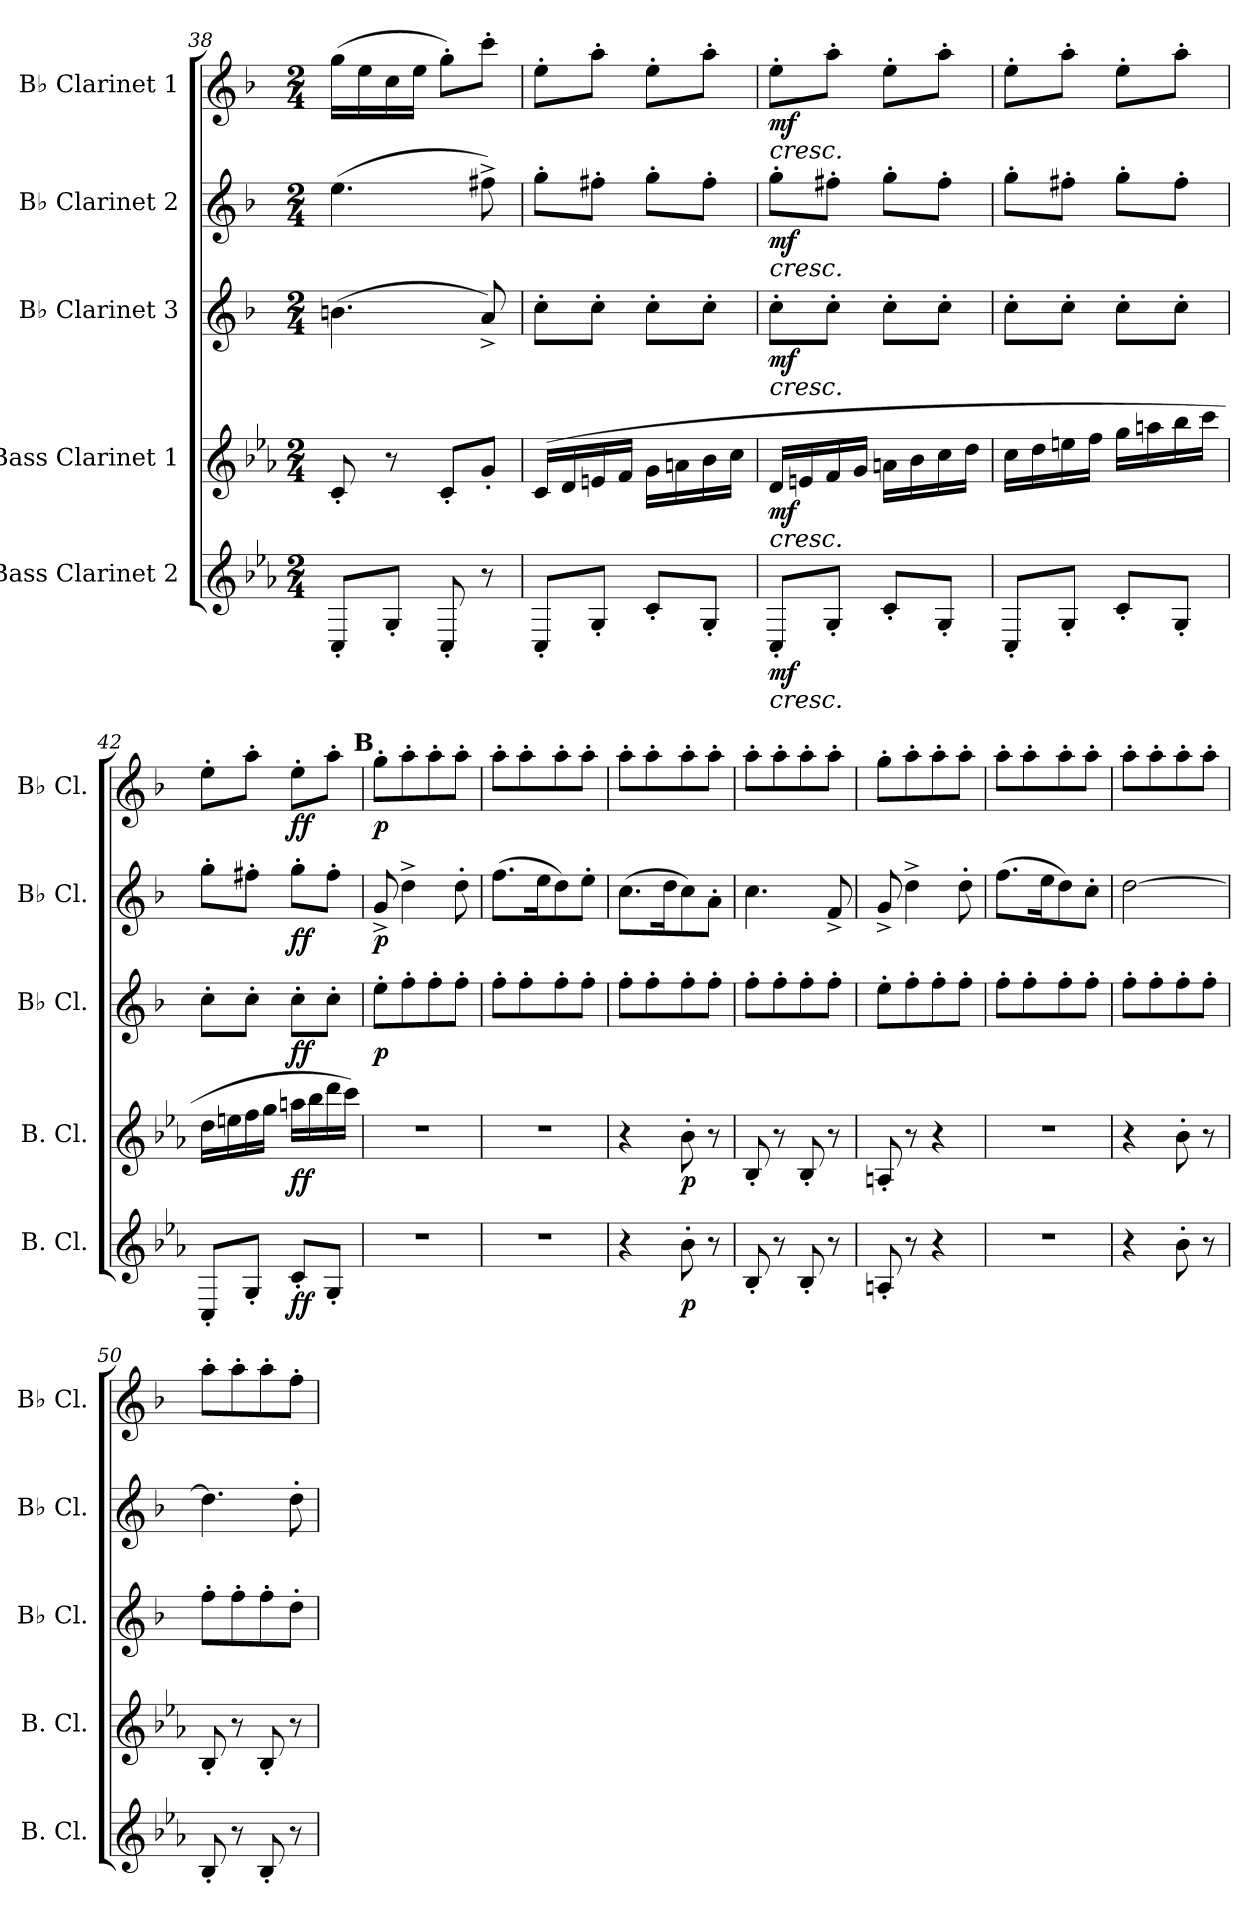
**kern	**dynam	**kern	**dynam	**kern	**dynam	**kern	**dynam	**kern	**dynam
*part5	*part5	*part4	*part4	*part3	*part3	*part2	*part2	*part1	*part1
*staff5	*staff5	*staff4	*staff4	*staff3	*staff3	*staff2	*staff2	*staff1	*staff1
*I"Bass Clarinet 2	*	*I"Bass Clarinet 1	*	*I"B♭ Clarinet 3	*	*I"B♭ Clarinet 2	*	*I"B♭ Clarinet 1	*
*I'B. Cl.	*	*I'B. Cl.	*	*I'B♭ Cl.	*	*I'B♭ Cl.	*	*I'B♭ Cl.	*
*clefG2	*	*clefG2	*	*clefG2	*	*clefG2	*	*clefG2	*
*ITrd8c14	*	*ITrd8c14	*	*ITrd1c2	*	*ITrd1c2	*	*ITrd1c2	*
*k[b-e-a-]	*	*k[b-e-a-]	*	*k[b-e-a-]	*	*k[b-e-a-]	*	*k[b-e-a-]	*
*M2/4	*	*M2/4	*	*M2/4	*	*M2/4	*	*M2/4	*
=38	=38	=38	=38	=38	=38	=38	=38	=38	=38
8CC'/L	.	8C'/	.	(>4.an\	.	(>4.dd\	.	(>16ff\LL	.
.	.	.	.	.	.	.	.	16dd\	.
8GG'/J	.	8r	.	.	.	.	.	16b-\	.
.	.	.	.	.	.	.	.	16dd\JJ	.
8CC'/	.	8C'/L	.	.	.	.	.	8ff'\L)	.
8r	.	8G'/J	.	8g^/)	.	8een^\)	.	8bb-'\J	.
=39	=39	=39	=39	=39	=39	=39	=39	=39	=39
8CC'/L	.	(>16C/LL	.	8b-'\L	.	8ff'\L	.	8dd'\L	.
.	.	16D/	.	.	.	.	.	.	.
8GG'/J	.	16En/	.	8b-'\J	.	8een'\J	.	8gg'\J	.
.	.	16F/JJ	.	.	.	.	.	.	.
8C'/L	.	16G\LL	.	8b-'\L	.	8ff'\L	.	8dd'\L	.
.	.	16An\	.	.	.	.	.	.	.
8GG'/J	.	16B-\	.	8b-'\J	.	8ee'\J	.	8gg'\J	.
.	.	16c\JJ	.	.	.	.	.	.	.
=40	=40	=40	=40	=40	=40	=40	=40	=40	=40
!	!LO:HP:b	!	!LO:HP:b	!	!LO:HP:b	!	!LO:HP:b	!	!LO:HP:b
!	!LO:DY:n=1:b	!	!LO:DY:n=1:b	!	!LO:DY:n=1:b	!	!LO:DY:n=1:b	!	!LO:DY:n=1:b
8CC'/L	< mf	16D/LL	< mf	8b-'\L	< mf	8ff'\L	< mf	8dd'\L	< mf
.	.	16En/	.	.	.	.	.	.	.
8GG'/J	.	16F/	.	8b-'\J	.	8een'\J	.	8gg'\J	.
.	.	16G/JJ	.	.	.	.	.	.	.
8C'/L	.	16An\LL	.	8b-'\L	.	8ff'\L	.	8dd'\L	.
.	.	16B-\	.	.	.	.	.	.	.
8GG'/J	.	16c\	.	8b-'\J	.	8ee'\J	.	8gg'\J	.
.	.	16d\JJ	.	.	.	.	.	.	.
!!LO:PB:g=z
=41	=41	=41	=41	=41	=41	=41	=41	=41	=41
8CC'/L	.	16c\LL	.	8b-'\L	.	8ff'\L	.	8dd'\L	.
.	.	16d\	.	.	.	.	.	.	.
8GG'/J	.	16en\	.	8b-'\J	.	8een'\J	.	8gg'\J	.
.	.	16f\JJ	.	.	.	.	.	.	.
8C'/L	.	16g\LL	.	8b-'\L	.	8ff'\L	.	8dd'\L	.
.	.	16an\	.	.	.	.	.	.	.
8GG'/J	.	16b-\	.	8b-'\J	.	8ee'\J	.	8gg'\J	.
.	.	16cc\JJ	.	.	.	.	.	.	.
=42	=42	=42	=42	=42	=42	=42	=42	=42	=42
8CC'/L	.	16d\LL	.	8b-'\L	.	8ff'\L	.	8dd'\L	.
.	.	16en\	.	.	.	.	.	.	.
8GG'/J	.	16f\	.	8b-'\J	.	8een'\J	.	8gg'\J	.
.	.	16g\JJ	.	.	.	.	.	.	.
!	!LO:DY:b	!	!LO:DY:b	!	!LO:DY:b	!	!LO:DY:b	!	!LO:DY:b
8C'/L	ff	16an\LL	ff	8b-'\L	ff	8ff'\L	ff	8dd'\L	ff
.	.	16b-\	.	.	.	.	.	.	.
8GG'/J	.	16dd\	.	8b-'\J	.	8ee'\J	[	8gg'\J	.
.	.	16cc\JJ)	.	.	.	.	.	.	.
.	[	.	[	.	[	.	.	.	[
!!LO:REH:place=s1:a:B:enc=none:fs=14:t=B
=43	=43	=43	=43	=43	=43	=43	=43	=43	=43
!	!	!	!	!	!LO:DY:b	!	!LO:DY:b	!	!LO:DY:b
2r	.	2r	.	8dd'\L	p	8f^/	p	8ff'\L	p
.	.	.	.	8ee-'\	.	4cc^\	.	8gg'\	.
.	.	.	.	8ee-'\	.	.	.	8gg'\	.
.	.	.	.	8ee-'\J	.	8cc'\	.	8gg'\J	.
=44	=44	=44	=44	=44	=44	=44	=44	=44	=44
2r	.	2r	.	8ee-'\L	.	(>8.ee-\L	.	8gg'\L	.
.	.	.	.	8ee-'\	.	.	.	8gg'\	.
.	.	.	.	.	.	16dd\K	.	.	.
.	.	.	.	8ee-'\	.	8cc\)	.	8gg'\	.
.	.	.	.	8ee-'\J	.	8dd'\J	.	8gg'\J	.
=45	=45	=45	=45	=45	=45	=45	=45	=45	=45
4r	.	4r	.	8ee-'\L	.	(>8.b-\L	.	8gg'\L	.
.	.	.	.	8ee-'\	.	.	.	8gg'\	.
.	.	.	.	.	.	16cc\K	.	.	.
!	!LO:DY:b	!	!LO:DY:b	!	!	!	!	!	!
8B-'\	p	8B-'\	p	8ee-'\	.	8b-\)	.	8gg'\	.
8r	.	8r	.	8ee-'\J	.	8g'\J	.	8gg'\J	.
=46	=46	=46	=46	=46	=46	=46	=46	=46	=46
8BB-'/	.	8BB-'/	.	8ee-'\L	.	4.b-\	.	8gg'\L	.
8r	.	8r	.	8ee-'\	.	.	.	8gg'\	.
8BB-'/	.	8BB-'/	.	8ee-'\	.	.	.	8gg'\	.
8r	.	8r	.	8ee-'\J	.	8e-^/	.	8gg'\J	.
!!LO:LB:g=z
=47	=47	=47	=47	=47	=47	=47	=47	=47	=47
8AAn'/	.	8AAn'/	.	8dd'\L	.	8f^/	.	8ff'\L	.
8r	.	8r	.	8ee-'\	.	4cc^\	.	8gg'\	.
4r	.	4r	.	8ee-'\	.	.	.	8gg'\	.
.	.	.	.	8ee-'\J	.	8cc'\	.	8gg'\J	.
=48	=48	=48	=48	=48	=48	=48	=48	=48	=48
2r	.	2r	.	8ee-'\L	.	(>8.ee-\L	.	8gg'\L	.
.	.	.	.	8ee-'\	.	.	.	8gg'\	.
.	.	.	.	.	.	16dd\K	.	.	.
.	.	.	.	8ee-'\	.	8cc\)	.	8gg'\	.
.	.	.	.	8ee-'\J	.	8b-'\J	.	8gg'\J	.
=49	=49	=49	=49	=49	=49	=49	=49	=49	=49
4r	.	4r	.	8ee-'\L	.	[2cc\	.	8gg'\L	.
.	.	.	.	8ee-'\	.	.	.	8gg'\	.
8B-'\	.	8B-'\	.	8ee-'\	.	.	.	8gg'\	.
8r	.	8r	.	8ee-'\J	.	.	.	8gg'\J	.
=50	=50	=50	=50	=50	=50	=50	=50	=50	=50
8BB-'/	.	8BB-'/	.	8ee-'\L	.	4.cc\]	.	8gg'\L	.
8r	.	8r	.	8ee-'\	.	.	.	8gg'\	.
8BB-'/	.	8BB-'/	.	8ee-'\	.	.	.	8gg'\	.
8r	.	8r	.	8cc'\J	.	8cc'\	.	8ee-'\J	.
=	=	=	=	=	=	=	=	=	=
*-	*-	*-	*-	*-	*-	*-	*-	*-	*-
